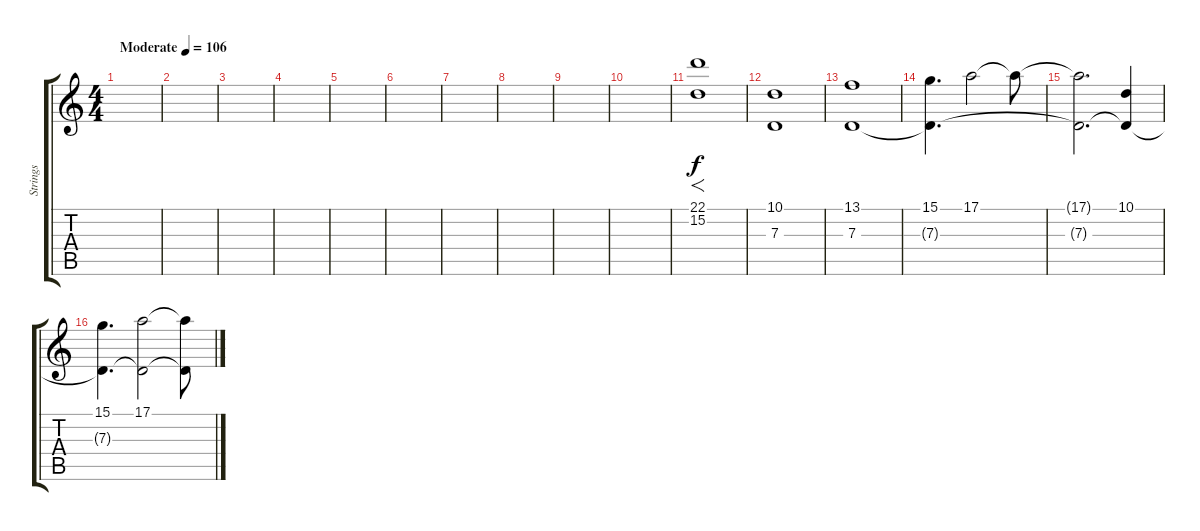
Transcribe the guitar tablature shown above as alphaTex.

\track ("Strings" "Strings") {instrument synthstrings1}
\staff {score tabs}
\tuning (E4 B3 G3 D3 A2 E2) {hide}
\ts (4 4)
\tempo (106 "Moderate")
\clef g2
\ks c
|
|
|
|
|
|
|
|
|
|
(22.1 15.2).1{f} |
(10.1 7.3).1 |
(13.1 7.3).1 |
(15.1 7.3{t}).4{d} 17.1.2 17.1{t}.8 |
(17.1{t} 7.3{t}).2{d} (10.1 7.3{t}).4 |
(15.1 7.3{t}).4{d} (17.1 7.3{t}).2 (17.1{t} 7.3{t}).8
